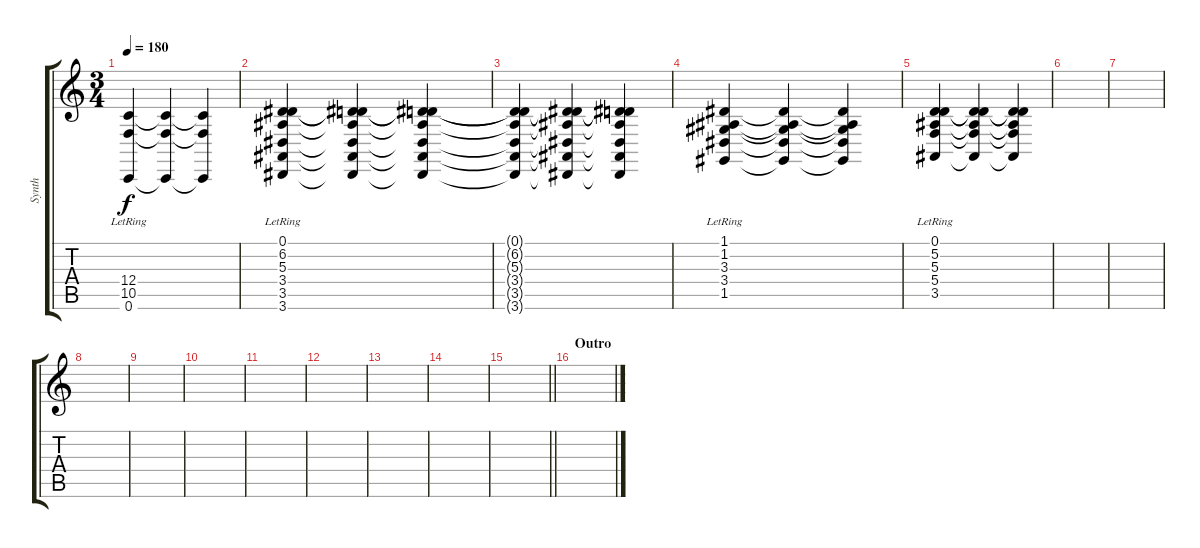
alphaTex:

\track ("Synth" "Synth") {instrument synthstrings1}
\staff {score tabs}
\tuning (D4 A3 F3 C3 G2 C2) {hide}
\ts (3 4)
\tempo 180
\clef g2
\ks c
(12.4{lr} 10.5{lr} 0.6{lr}).4{dy f} (12.4{t} 10.5{t} 0.6{t}).4 (12.4{t} 10.5{t} 0.6{t}).4 |
(0.1{lr} 6.2{lr} 5.3{lr} 3.4{lr} 3.5{lr} 3.6{lr}).4 (0.1{t} 6.2{t} 5.3{t} 3.4{t} 3.5{t} 3.6{t}).4 (0.1{t} 6.2{t} 5.3{t} 3.4{t} 3.5{t} 3.6{t}).4 |
(0.1{t} 6.2{t} 5.3{t} 3.4{t} 3.5{t} 3.6{t}).4 (0.1{t} 6.2{t} 5.3{t} 3.4{t} 3.5{t} 3.6{t}).4 (0.1{t} 6.2{t} 5.3{t} 3.4{t} 3.5{t} 3.6{t}).4 |
(1.1{lr} 1.2{lr} 3.3{lr} 3.4{lr} 1.5{lr}).4 (1.1{t} 1.2{t} 3.3{t} 3.4{t} 1.5{t}).4 (1.1{t} 1.2{t} 3.3{t} 3.4{t} 1.5{t}).4 |
(0.1{lr} 5.2{lr} 5.3{lr} 5.4{lr} 3.5{lr}).4 (0.1{t} 5.2{t} 5.3{t} 5.4{t} 3.5{t}).4 (0.1{t} 5.2{t} 5.3{t} 5.4{t} 3.5{t}).4 |
|
|
|
|
|
|
|
|
|
\barLineRight lightlight
|
\section ("" "Outro")
